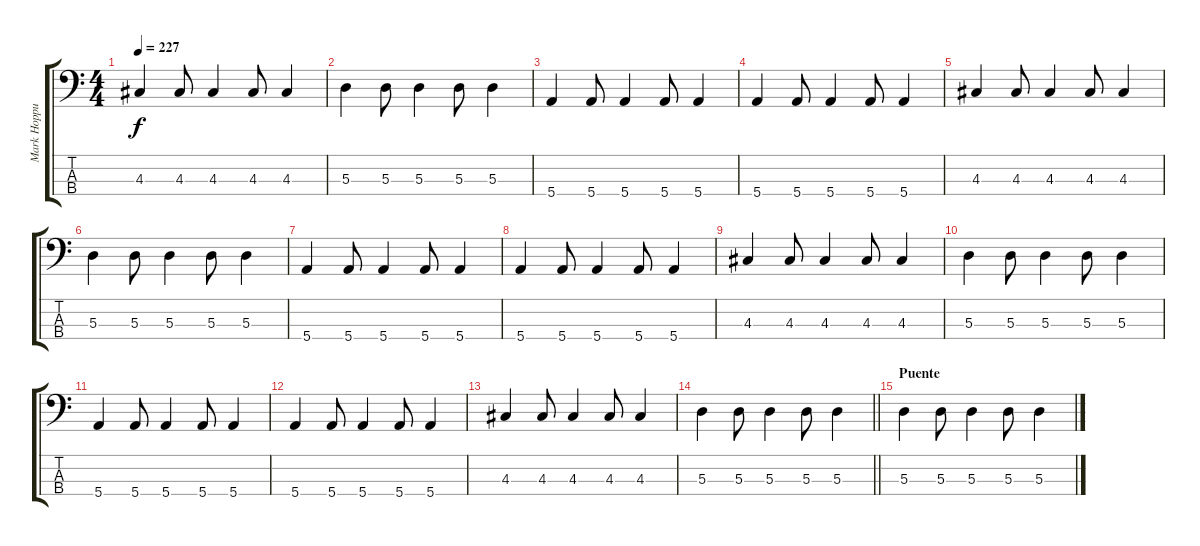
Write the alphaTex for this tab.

\track ("Mark Hoppus - Bass" "Mark Hoppu") {instrument electricbasspick}
\staff {score tabs}
\tuning (G2 D2 A1 E1) {hide}
\ts (4 4)
\tempo 227
\clef f4
\ks c
4.3.4{dy f} 4.3.8 4.3.4 4.3.8 4.3.4 |
5.3.4 5.3.8 5.3.4 5.3.8 5.3.4 |
5.4.4 5.4.8 5.4.4 5.4.8 5.4.4 |
5.4.4 5.4.8 5.4.4 5.4.8 5.4.4 |
4.3.4 4.3.8 4.3.4 4.3.8 4.3.4 |
5.3.4 5.3.8 5.3.4 5.3.8 5.3.4 |
5.4.4 5.4.8 5.4.4 5.4.8 5.4.4 |
5.4.4 5.4.8 5.4.4 5.4.8 5.4.4 |
4.3.4 4.3.8 4.3.4 4.3.8 4.3.4 |
5.3.4 5.3.8 5.3.4 5.3.8 5.3.4 |
5.4.4 5.4.8 5.4.4 5.4.8 5.4.4 |
5.4.4 5.4.8 5.4.4 5.4.8 5.4.4 |
4.3.4 4.3.8 4.3.4 4.3.8 4.3.4 |
\barLineRight lightlight
5.3.4 5.3.8 5.3.4 5.3.8 5.3.4 |
\section ("" "Puente")
5.3.4 5.3.8 5.3.4 5.3.8 5.3.4
